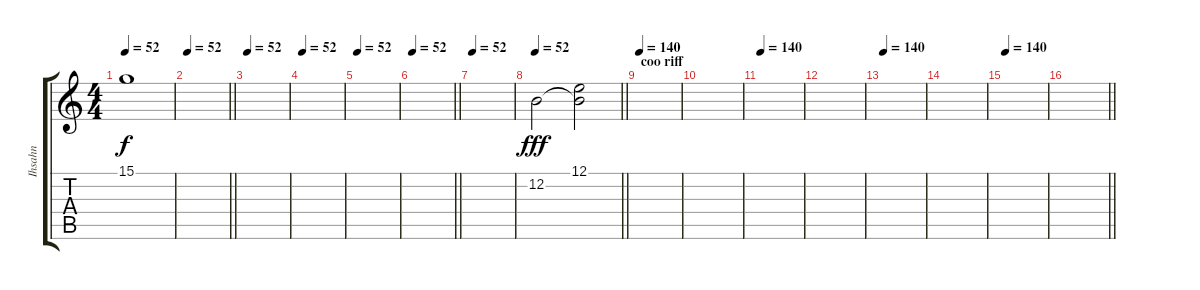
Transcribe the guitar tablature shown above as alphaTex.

\track ("Ihsahn" "Ihsahn") {instrument churchorgan}
\staff {score tabs}
\tuning (E4 B3 G3 D3 A2 E2) {hide}
\ts (4 4)
\tempo 52
\clef g2
\ks c
15.1{t}.1{dy f} |
\tempo 52
\barLineRight lightlight
|
\tempo 52
|
\tempo 52
|
\tempo 52
|
\tempo 52
\barLineRight lightlight
|
\tempo 52
|
\tempo 52
\barLineRight lightlight
12.2.2{dy fff} (12.1 12.2{t}).2 |
\section ("" "coo riff")
\tempo 140
|
|
\tempo 140
|
|
\tempo 140
|
|
\tempo 140
|
\barLineRight lightlight
